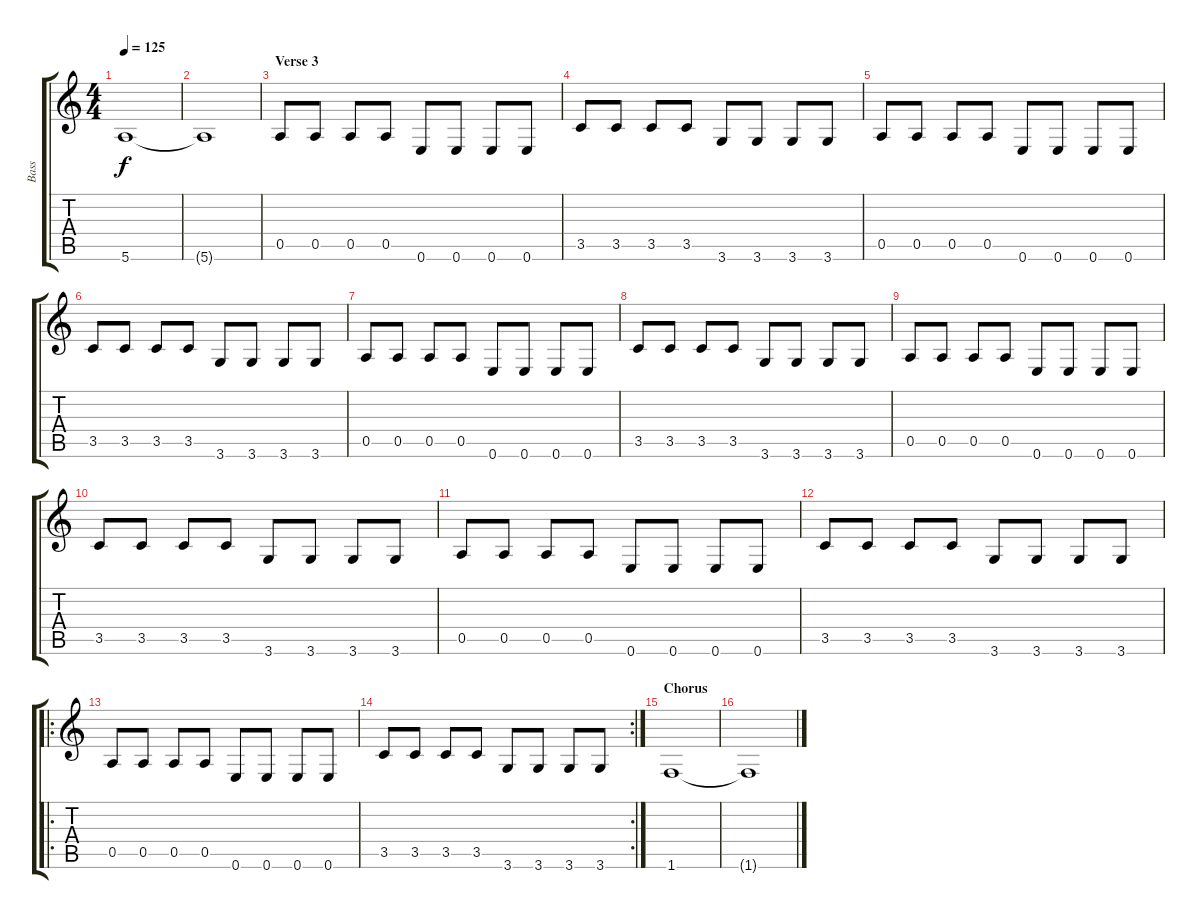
\track ("Bass" "Bass") {instrument electricbassfinger}
\staff {score tabs}
\tuning (E4 B3 G3 D3 A2 E2) {hide}
\ts (4 4)
\tempo 125
\clef g2
\ks c
5.6.1{dy f} |
5.6{t}.1 |
\section ("" "Verse 3")
0.5.8 0.5.8 0.5.8 0.5.8 0.6.8 0.6.8 0.6.8 0.6.8 |
3.5.8 3.5.8 3.5.8 3.5.8 3.6.8 3.6.8 3.6.8 3.6.8 |
0.5.8 0.5.8 0.5.8 0.5.8 0.6.8 0.6.8 0.6.8 0.6.8 |
3.5.8 3.5.8 3.5.8 3.5.8 3.6.8 3.6.8 3.6.8 3.6.8 |
0.5.8 0.5.8 0.5.8 0.5.8 0.6.8 0.6.8 0.6.8 0.6.8 |
3.5.8 3.5.8 3.5.8 3.5.8 3.6.8 3.6.8 3.6.8 3.6.8 |
0.5.8 0.5.8 0.5.8 0.5.8 0.6.8 0.6.8 0.6.8 0.6.8 |
3.5.8 3.5.8 3.5.8 3.5.8 3.6.8 3.6.8 3.6.8 3.6.8 |
0.5.8 0.5.8 0.5.8 0.5.8 0.6.8 0.6.8 0.6.8 0.6.8 |
3.5.8 3.5.8 3.5.8 3.5.8 3.6.8 3.6.8 3.6.8 3.6.8 |
\ro
0.5.8 0.5.8 0.5.8 0.5.8 0.6.8 0.6.8 0.6.8 0.6.8 |
\rc 2
3.5.8 3.5.8 3.5.8 3.5.8 3.6.8 3.6.8 3.6.8 3.6.8 |
\section ("" "Chorus")
1.6.1 |
1.6{t}.1
